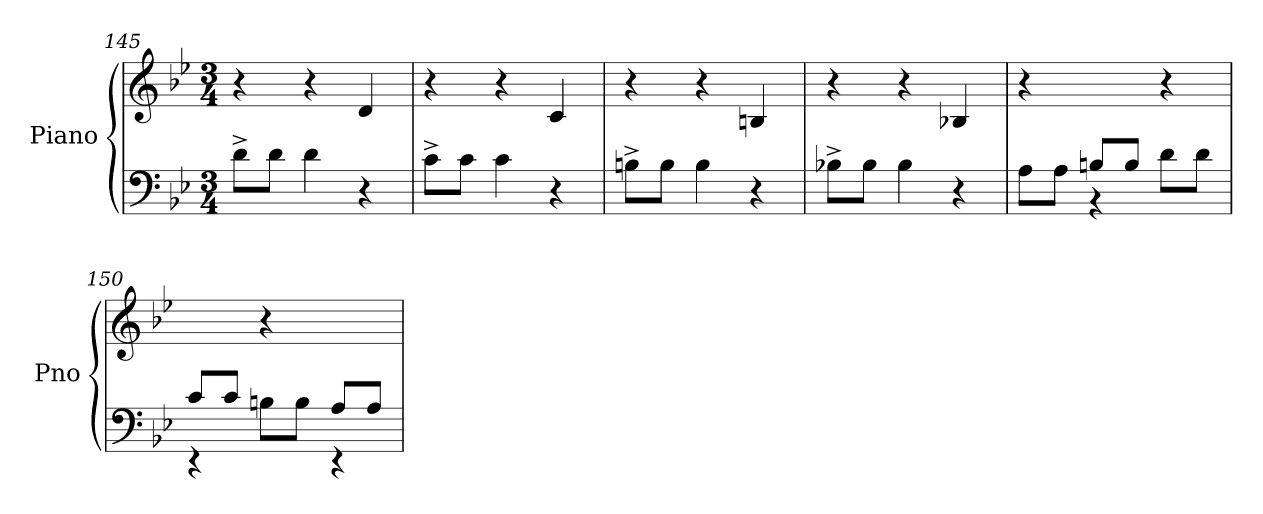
**kern	**kern
*part1	*part1
*staff2	*staff1
*I"Piano	*
*I'Pno	*
*clefF4	*clefG2
*k[b-e-]	*k[b-e-]
*B-:	*B-:
*M3/4	*M3/4
=145	=145
8d^>\L	4r
8d\J	.
4d\	4r
4r	4d/
=146	=146
8c^>\L	4r
8c\J	.
4c\	4r
4r	4c/
!!LO:LB:g=z
=147	=147
8Bn^>\L	4r
8B\J	.
4B\	4r
4r	4Bn/
=148	=148
8B-X^>\L	4r
8B-\J	.
4B-\	4r
4r	4B-X/
=149	=149
*^	*
4ryy	8A\L	4r
.	8A\J	.
8Bn/L	4r	4ryy
8B/J	.	.
4ryy	8d\L	4r
.	8d\J	.
=150	=150	=150
8c/L	4rEE	4ryy
8c/J	.	.
8Bn\L	4ryy	4r
8B\J	.	.
8A/L	4rEE	4ryy
8A/J	.	.
*v	*v	*
=	=
*-	*-
